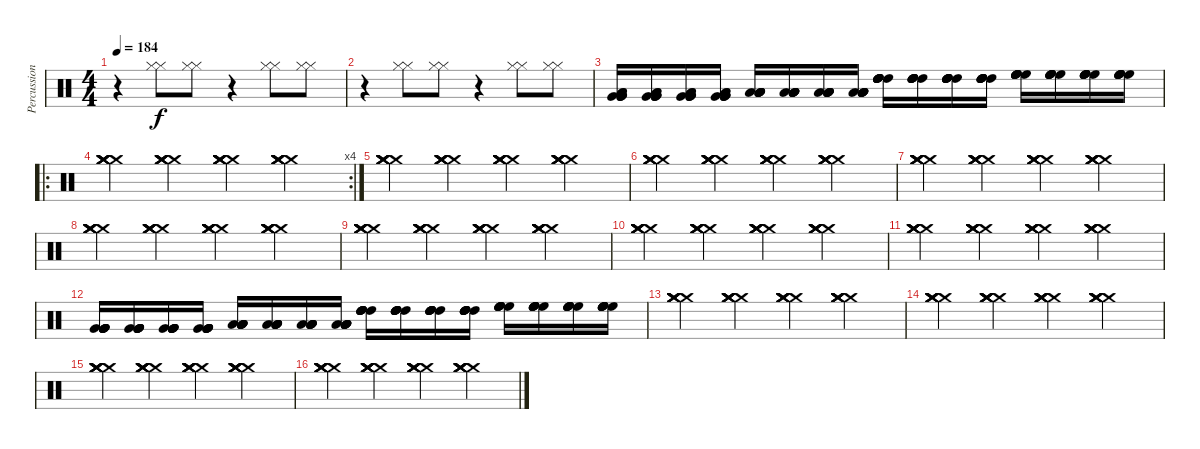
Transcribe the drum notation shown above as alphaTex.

\track ("Percussion" "Percussion") {instrument percussion}
\staff {score}
\articulation defaults
\ts (4 4)
\tempo 184
\clef neutral
\ks c
r.4{dy f} ("Hi-Hat (closed)" "Hi-Hat (closed)").8 ("Hi-Hat (closed)" "Hi-Hat (closed)").8 r.4 ("Hi-Hat (closed)" "Hi-Hat (closed)").8 ("Hi-Hat (closed)" "Hi-Hat (closed)").8 |
r.4 ("Hi-Hat (closed)" "Hi-Hat (closed)").8 ("Hi-Hat (closed)" "Hi-Hat (closed)").8 r.4 ("Hi-Hat (closed)" "Hi-Hat (closed)").8 ("Hi-Hat (closed)" "Hi-Hat (closed)").8 |
("Low Tom (hit)" "Low Tom (hit)" "Very Low Tom (hit)" "Very Low Tom (hit)" "Very Low Tom (hit)" "Very Low Tom (hit)").16 ("Low Tom (hit)" "Low Tom (hit)" "Very Low Tom (hit)" "Very Low Tom (hit)" "Very Low Tom (hit)" "Very Low Tom (hit)").16 ("Low Tom (hit)" "Low Tom (hit)" "Very Low Tom (hit)" "Very Low Tom (hit)" "Very Low Tom (hit)" "Very Low Tom (hit)").16 ("Low Tom (hit)" "Low Tom (hit)" "Very Low Tom (hit)" "Very Low Tom (hit)" "Very Low Tom (hit)" "Very Low Tom (hit)").16 ("Low Tom (hit)" "Low Tom (hit)" "Low Tom (hit)" "Low Tom (hit)" "Low Tom (hit)" "Low Tom (hit)").16 ("Low Tom (hit)" "Low Tom (hit)" "Low Tom (hit)" "Low Tom (hit)" "Low Tom (hit)" "Low Tom (hit)").16 ("Low Tom (hit)" "Low Tom (hit)" "Low Tom (hit)" "Low Tom (hit)" "Low Tom (hit)" "Low Tom (hit)").16 ("Low Tom (hit)" "Low Tom (hit)" "Low Tom (hit)" "Low Tom (hit)" "Low Tom (hit)" "Low Tom (hit)").16 ("High Tom (hit)" "High Tom (hit)" "High Tom (hit)" "High Tom (hit)" "High Tom (hit)" "High Tom (hit)").16 ("High Tom (hit)" "High Tom (hit)" "High Tom (hit)" "High Tom (hit)" "High Tom (hit)" "High Tom (hit)").16 ("High Tom (hit)" "High Tom (hit)" "High Tom (hit)" "High Tom (hit)" "High Tom (hit)" "High Tom (hit)").16 ("High Tom (hit)" "High Tom (hit)" "High Tom (hit)" "High Tom (hit)" "High Tom (hit)" "High Tom (hit)").16 ("High Floor Tom (hit)" "High Floor Tom (hit)" "High Floor Tom (hit)" "High Floor Tom (hit)" "High Floor Tom (hit)" "High Floor Tom (hit)").16 ("High Floor Tom (hit)" "High Floor Tom (hit)" "High Floor Tom (hit)" "High Floor Tom (hit)" "High Floor Tom (hit)" "High Floor Tom (hit)").16 ("High Floor Tom (hit)" "High Floor Tom (hit)" "High Floor Tom (hit)" "High Floor Tom (hit)" "High Floor Tom (hit)" "High Floor Tom (hit)").16 ("High Floor Tom (hit)" "High Floor Tom (hit)" "High Floor Tom (hit)" "High Floor Tom (hit)" "High Floor Tom (hit)" "High Floor Tom (hit)").16 |
\ro
\rc 4
("Crash medium (hit)" "Crash medium (hit)" "Crash medium (hit)" "Crash medium (hit)" "Crash medium (hit)" "Crash medium (hit)").4 ("Crash medium (hit)" "Crash medium (hit)" "Crash medium (hit)" "Crash medium (hit)" "Crash medium (hit)" "Crash medium (hit)").4 ("Crash medium (hit)" "Crash medium (hit)" "Crash medium (hit)" "Crash medium (hit)" "Crash medium (hit)" "Crash medium (hit)").4 ("Crash medium (hit)" "Crash medium (hit)" "Crash medium (hit)" "Crash medium (hit)" "Crash medium (hit)" "Crash medium (hit)").4 |
("Crash medium (hit)" "Crash medium (hit)" "Crash medium (hit)" "Crash medium (hit)" "Crash medium (hit)" "Crash medium (hit)").4 ("Crash medium (hit)" "Crash medium (hit)" "Crash medium (hit)" "Crash medium (hit)" "Crash medium (hit)" "Crash medium (hit)").4 ("Crash medium (hit)" "Crash medium (hit)" "Crash medium (hit)" "Crash medium (hit)" "Crash medium (hit)" "Crash medium (hit)").4 ("Crash medium (hit)" "Crash medium (hit)" "Crash medium (hit)" "Crash medium (hit)" "Crash medium (hit)" "Crash medium (hit)").4 |
("Crash medium (hit)" "Crash medium (hit)" "Crash medium (hit)" "Crash medium (hit)" "Crash medium (hit)" "Crash medium (hit)").4 ("Crash medium (hit)" "Crash medium (hit)" "Crash medium (hit)" "Crash medium (hit)" "Crash medium (hit)" "Crash medium (hit)").4 ("Crash medium (hit)" "Crash medium (hit)" "Crash medium (hit)" "Crash medium (hit)" "Crash medium (hit)" "Crash medium (hit)").4 ("Crash medium (hit)" "Crash medium (hit)" "Crash medium (hit)" "Crash medium (hit)" "Crash medium (hit)" "Crash medium (hit)").4 |
("Crash medium (hit)" "Crash medium (hit)" "Crash medium (hit)" "Crash medium (hit)" "Crash medium (hit)" "Crash medium (hit)").4 ("Crash medium (hit)" "Crash medium (hit)" "Crash medium (hit)" "Crash medium (hit)" "Crash medium (hit)" "Crash medium (hit)").4 ("Crash medium (hit)" "Crash medium (hit)" "Crash medium (hit)" "Crash medium (hit)" "Crash medium (hit)" "Crash medium (hit)").4 ("Crash medium (hit)" "Crash medium (hit)" "Crash medium (hit)" "Crash medium (hit)" "Crash medium (hit)" "Crash medium (hit)").4 |
("Crash medium (hit)" "Crash medium (hit)" "Crash medium (hit)" "Crash medium (hit)" "Crash medium (hit)" "Crash medium (hit)").4 ("Crash medium (hit)" "Crash medium (hit)" "Crash medium (hit)" "Crash medium (hit)" "Crash medium (hit)" "Crash medium (hit)").4 ("Crash medium (hit)" "Crash medium (hit)" "Crash medium (hit)" "Crash medium (hit)" "Crash medium (hit)" "Crash medium (hit)").4 ("Crash medium (hit)" "Crash medium (hit)" "Crash medium (hit)" "Crash medium (hit)" "Crash medium (hit)" "Crash medium (hit)").4 |
("Crash medium (hit)" "Crash medium (hit)" "Crash medium (hit)" "Crash medium (hit)" "Crash medium (hit)" "Crash medium (hit)").4 ("Crash medium (hit)" "Crash medium (hit)" "Crash medium (hit)" "Crash medium (hit)" "Crash medium (hit)" "Crash medium (hit)").4 ("Crash medium (hit)" "Crash medium (hit)" "Crash medium (hit)" "Crash medium (hit)" "Crash medium (hit)" "Crash medium (hit)").4 ("Crash medium (hit)" "Crash medium (hit)" "Crash medium (hit)" "Crash medium (hit)" "Crash medium (hit)" "Crash medium (hit)").4 |
("Crash medium (hit)" "Crash medium (hit)" "Crash medium (hit)" "Crash medium (hit)" "Crash medium (hit)" "Crash medium (hit)").4 ("Crash medium (hit)" "Crash medium (hit)" "Crash medium (hit)" "Crash medium (hit)" "Crash medium (hit)" "Crash medium (hit)").4 ("Crash medium (hit)" "Crash medium (hit)" "Crash medium (hit)" "Crash medium (hit)" "Crash medium (hit)" "Crash medium (hit)").4 ("Crash medium (hit)" "Crash medium (hit)" "Crash medium (hit)" "Crash medium (hit)" "Crash medium (hit)" "Crash medium (hit)").4 |
("Crash medium (hit)" "Crash medium (hit)" "Crash medium (hit)" "Crash medium (hit)" "Crash medium (hit)" "Crash medium (hit)").4 ("Crash medium (hit)" "Crash medium (hit)" "Crash medium (hit)" "Crash medium (hit)" "Crash medium (hit)" "Crash medium (hit)").4 ("Crash medium (hit)" "Crash medium (hit)" "Crash medium (hit)" "Crash medium (hit)" "Crash medium (hit)" "Crash medium (hit)").4 ("Crash medium (hit)" "Crash medium (hit)" "Crash medium (hit)" "Crash medium (hit)" "Crash medium (hit)" "Crash medium (hit)").4 |
("Very Low Tom (hit)" "Very Low Tom (hit)" "Very Low Tom (hit)" "Very Low Tom (hit)" "Very Low Tom (hit)" "Very Low Tom (hit)").16 ("Very Low Tom (hit)" "Very Low Tom (hit)" "Very Low Tom (hit)" "Very Low Tom (hit)" "Very Low Tom (hit)" "Very Low Tom (hit)").16 ("Very Low Tom (hit)" "Very Low Tom (hit)" "Very Low Tom (hit)" "Very Low Tom (hit)" "Very Low Tom (hit)" "Very Low Tom (hit)").16 ("Very Low Tom (hit)" "Very Low Tom (hit)" "Very Low Tom (hit)" "Very Low Tom (hit)" "Very Low Tom (hit)" "Very Low Tom (hit)").16 ("Low Tom (hit)" "Low Tom (hit)" "Low Tom (hit)" "Low Tom (hit)" "Low Tom (hit)" "Low Tom (hit)").16 ("Low Tom (hit)" "Low Tom (hit)" "Low Tom (hit)" "Low Tom (hit)" "Low Tom (hit)" "Low Tom (hit)").16 ("Low Tom (hit)" "Low Tom (hit)" "Low Tom (hit)" "Low Tom (hit)" "Low Tom (hit)" "Low Tom (hit)").16 ("Low Tom (hit)" "Low Tom (hit)" "Low Tom (hit)" "Low Tom (hit)" "Low Tom (hit)" "Low Tom (hit)").16 ("High Tom (hit)" "High Tom (hit)" "High Tom (hit)" "High Tom (hit)" "High Tom (hit)" "High Tom (hit)").16 ("High Tom (hit)" "High Tom (hit)" "High Tom (hit)" "High Tom (hit)" "High Tom (hit)" "High Tom (hit)").16 ("High Tom (hit)" "High Tom (hit)" "High Tom (hit)" "High Tom (hit)" "High Tom (hit)" "High Tom (hit)").16 ("High Tom (hit)" "High Tom (hit)" "High Tom (hit)" "High Tom (hit)" "High Tom (hit)" "High Tom (hit)").16 ("High Floor Tom (hit)" "High Floor Tom (hit)" "High Floor Tom (hit)" "High Floor Tom (hit)" "High Floor Tom (hit)" "High Floor Tom (hit)").16 ("High Floor Tom (hit)" "High Floor Tom (hit)" "High Floor Tom (hit)" "High Floor Tom (hit)" "High Floor Tom (hit)" "High Floor Tom (hit)").16 ("High Floor Tom (hit)" "High Floor Tom (hit)" "High Floor Tom (hit)" "High Floor Tom (hit)" "High Floor Tom (hit)" "High Floor Tom (hit)").16 ("High Floor Tom (hit)" "High Floor Tom (hit)" "High Floor Tom (hit)" "High Floor Tom (hit)" "High Floor Tom (hit)" "High Floor Tom (hit)").16 |
("Crash medium (hit)" "Crash medium (hit)" "Crash medium (hit)" "Crash medium (hit)" "Crash medium (hit)" "Crash medium (hit)").4 ("Crash medium (hit)" "Crash medium (hit)" "Crash medium (hit)" "Crash medium (hit)" "Crash medium (hit)" "Crash medium (hit)").4 ("Crash medium (hit)" "Crash medium (hit)" "Crash medium (hit)" "Crash medium (hit)" "Crash medium (hit)" "Crash medium (hit)").4 ("Crash medium (hit)" "Crash medium (hit)" "Crash medium (hit)" "Crash medium (hit)" "Crash medium (hit)" "Crash medium (hit)").4 |
("Crash medium (hit)" "Crash medium (hit)" "Crash medium (hit)" "Crash medium (hit)" "Crash medium (hit)" "Crash medium (hit)").4 ("Crash medium (hit)" "Crash medium (hit)" "Crash medium (hit)" "Crash medium (hit)" "Crash medium (hit)" "Crash medium (hit)").4 ("Crash medium (hit)" "Crash medium (hit)" "Crash medium (hit)" "Crash medium (hit)" "Crash medium (hit)" "Crash medium (hit)").4 ("Crash medium (hit)" "Crash medium (hit)" "Crash medium (hit)" "Crash medium (hit)" "Crash medium (hit)" "Crash medium (hit)").4 |
("Crash medium (hit)" "Crash medium (hit)" "Crash medium (hit)" "Crash medium (hit)" "Crash medium (hit)" "Crash medium (hit)").4 ("Crash medium (hit)" "Crash medium (hit)" "Crash medium (hit)" "Crash medium (hit)" "Crash medium (hit)" "Crash medium (hit)").4 ("Crash medium (hit)" "Crash medium (hit)" "Crash medium (hit)" "Crash medium (hit)" "Crash medium (hit)" "Crash medium (hit)").4 ("Crash medium (hit)" "Crash medium (hit)" "Crash medium (hit)" "Crash medium (hit)" "Crash medium (hit)" "Crash medium (hit)").4 |
("Crash medium (hit)" "Crash medium (hit)" "Crash medium (hit)" "Crash medium (hit)" "Crash medium (hit)" "Crash medium (hit)").4 ("Crash medium (hit)" "Crash medium (hit)" "Crash medium (hit)" "Crash medium (hit)" "Crash medium (hit)" "Crash medium (hit)").4 ("Crash medium (hit)" "Crash medium (hit)" "Crash medium (hit)" "Crash medium (hit)" "Crash medium (hit)" "Crash medium (hit)").4 ("Crash medium (hit)" "Crash medium (hit)" "Crash medium (hit)" "Crash medium (hit)" "Crash medium (hit)" "Crash medium (hit)").4
